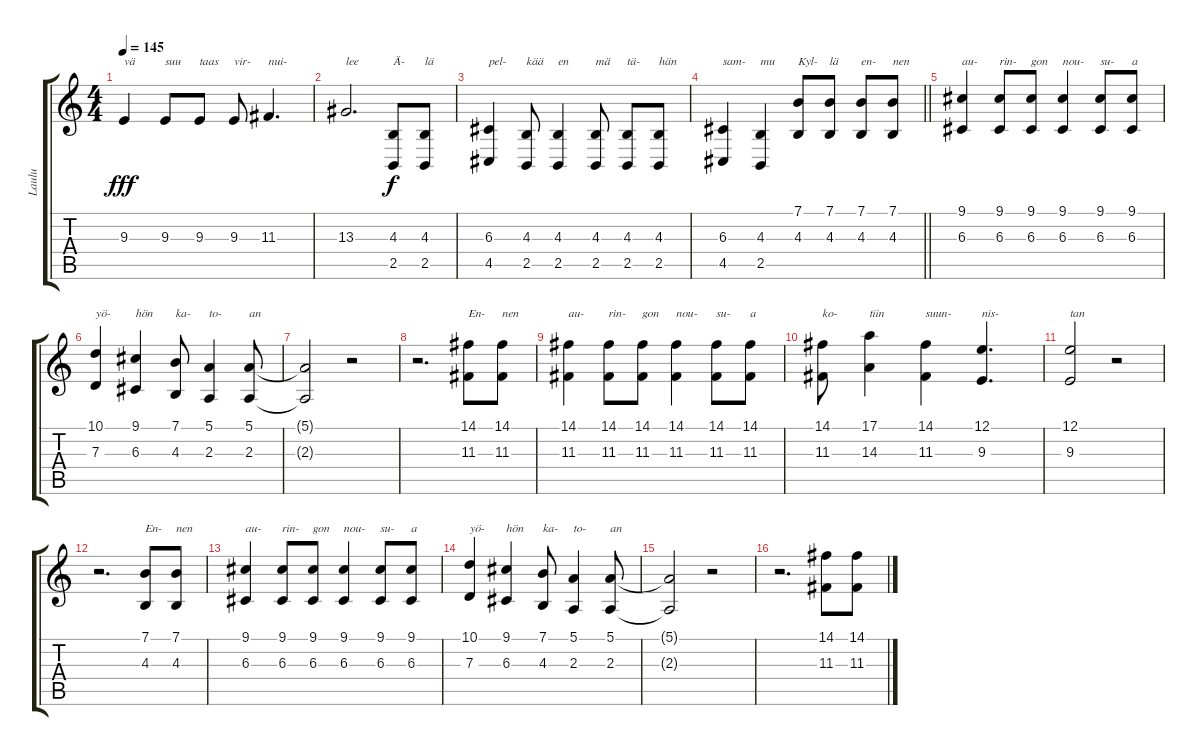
\track ("Laulu" "Laulu") {instrument acousticgrandpiano}
\staff {score tabs}
\tuning (E4 B3 G3 D3 A2 E2) {hide}
\ts (4 4)
\tempo 145
\clef g2
\ks c
9.3.4{txt "vä" dy fff} 9.3.8{txt "suu"} 9.3.8{txt "taas"} 9.3.8{txt "vir-"} 11.3.4{d txt "nui-"} |
13.3.2{d txt "lee"} (4.3 2.5).8{txt "Ä-" dy f} (4.3 2.5).8{txt "lä"} |
(6.3 4.5).4{txt "pel-"} (4.3 2.5).8{txt "kää"} (4.3 2.5).4{txt "en"} (4.3 2.5).8{txt "mä"} (4.3 2.5).8{txt "tä-"} (4.3 2.5).8{txt "hän"} |
\barLineRight lightlight
(6.3 4.5).4{txt "sam-"} (4.3 2.5).4{txt "mu"} (7.1 4.3).8{txt "Kyl-"} (7.1 4.3).8{txt "lä"} (7.1 4.3).8{txt "en-"} (7.1 4.3).8{txt "nen"} |
(9.1 6.3).4{txt "au-"} (9.1 6.3).8{txt "rin-"} (9.1 6.3).8{txt "gon"} (9.1 6.3).4{txt "nou-"} (9.1 6.3).8{txt "su-"} (9.1 6.3).8{txt "a"} |
(10.1 7.3).4{txt "yö-"} (9.1 6.3).4{txt "hön"} (7.1 4.3).8{txt "ka-"} (5.1 2.3).4{txt "to-"} (5.1 2.3).8{txt "an"} |
(5.1{t} 2.3{t}).2 r.2 |
r.2{d} (14.1 11.3).8{txt "En-"} (14.1 11.3).8{txt "nen"} |
(14.1 11.3).4{txt "au-"} (14.1 11.3).8{txt "rin-"} (14.1 11.3).8{txt "gon"} (14.1 11.3).4{txt "nou-"} (14.1 11.3).8{txt "su-"} (14.1 11.3).8{txt "a"} |
(14.1 11.3).8{txt "ko-"} (17.1 14.3).4{txt "tiin"} (14.1 11.3).4{txt "suun-"} (12.1 9.3).4{d txt "nis-"} |
(12.1 9.3).2{txt "tan"} r.2 |
r.2{d} (7.1 4.3).8{txt "En-"} (7.1 4.3).8{txt "nen"} |
(9.1 6.3).4{txt "au-"} (9.1 6.3).8{txt "rin-"} (9.1 6.3).8{txt "gon"} (9.1 6.3).4{txt "nou-"} (9.1 6.3).8{txt "su-"} (9.1 6.3).8{txt "a"} |
(10.1 7.3).4{txt "yö-"} (9.1 6.3).4{txt "hön"} (7.1 4.3).8{txt "ka-"} (5.1 2.3).4{txt "to-"} (5.1 2.3).8{txt "an"} |
(5.1{t} 2.3{t}).2 r.2 |
r.2{d} (14.1 11.3).8 (14.1 11.3).8
